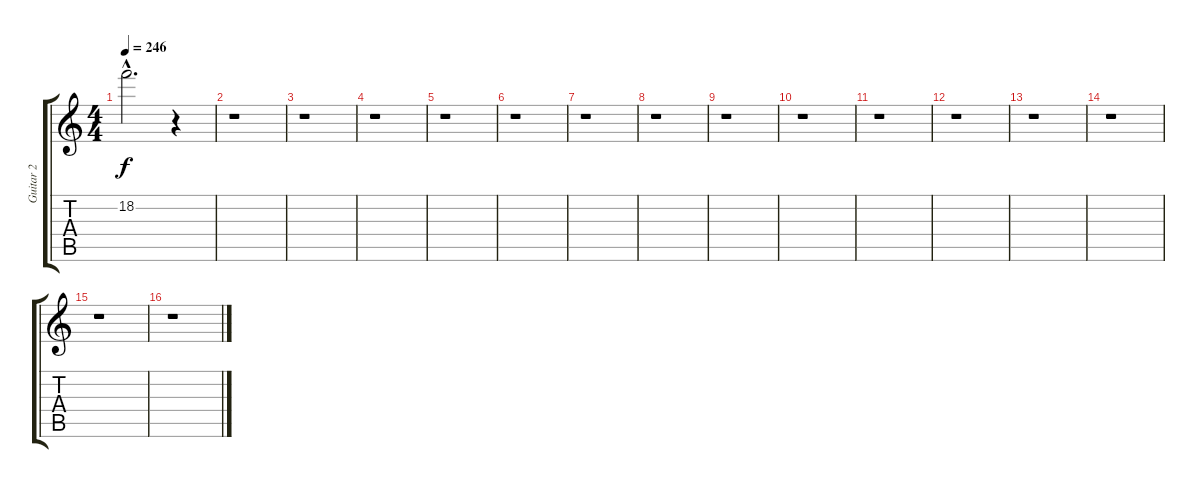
\track ("Guitar 2" "Guitar 2") {instrument distortionguitar}
\staff {score tabs}
\tuning (E4 B3 G3 D3 A2 E2) {hide}
\ts (4 4)
\tempo 246
\clef g2
\ks c
18.2{hac}.2{d dy f} r.4 |
r.1 |
r.1 |
r.1 |
r.1 |
r.1 |
r.1 |
r.1 |
r.1 |
r.1 |
r.1 |
r.1 |
r.1 |
r.1 |
r.1 |
r.1
